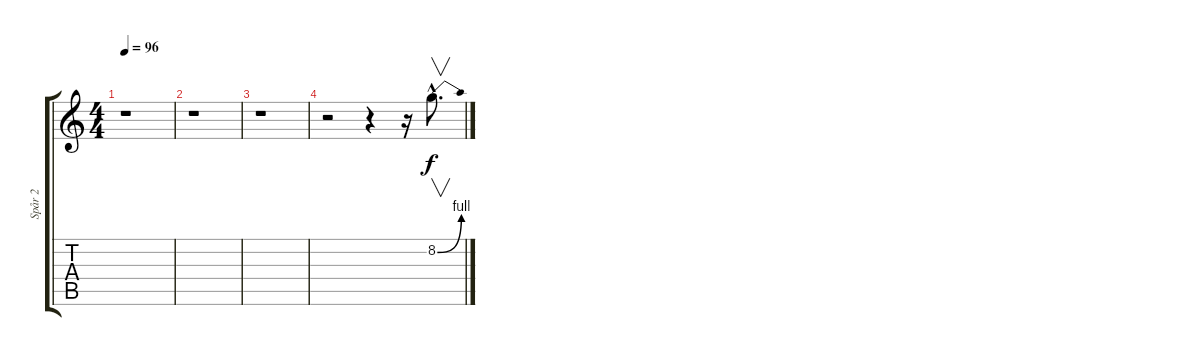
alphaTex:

\track ("Spår 2" "Spår 2") {instrument distortionguitar}
\staff {score tabs}
\tuning (E4 B3 G3 D3 A2 E2) {hide}
\ts (4 4)
\tempo 96
\clef g2
\ks c
r.1{dy f} |
r.1 |
r.1 |
r.2 r.4 r.16 8.2{be (bend 0 0 60 4) hac}.8{v d}
